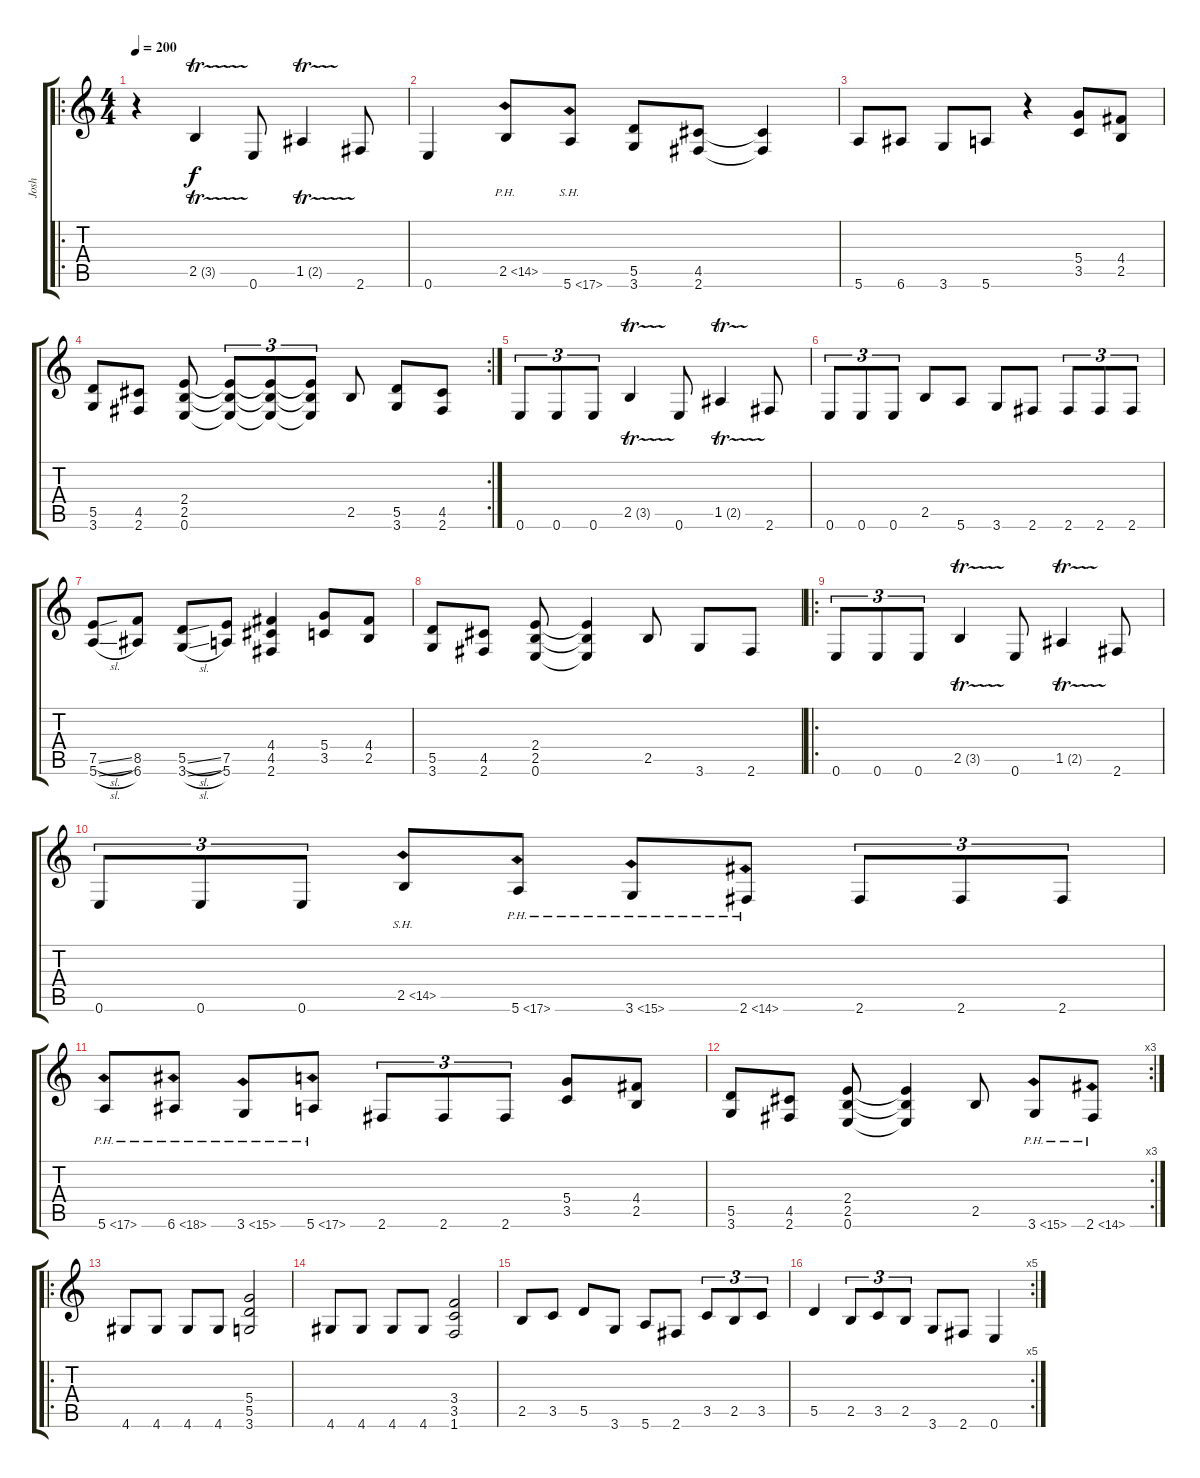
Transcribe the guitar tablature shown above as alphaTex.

\track ("Josh" "Josh") {instrument distortionguitar}
\staff {score tabs}
\tuning (E4 B3 G3 D3 A2 E2) {hide}
\ro
\ts (4 4)
\tempo 200
\clef g2
\ks c
r.4{dy f instrument distortionguitar} 2.5{tr (3 16)}.4 0.6.8 1.5{tr (2 16)}.4 2.6.8 |
0.6.4 2.5{ph 12}.8 5.6{sh 12}.8 (5.5 3.6).8 (4.5 2.6).8 (4.5{t} 2.6{t}).4 |
5.6.8 6.6.8 3.6.8 5.6.8 r.4 (5.4 3.5).8 (4.4 2.5).8 |
\rc 2
(5.5 3.6).8 (4.5 2.6).8 (2.4 2.5 0.6).8 (2.4{t} 2.5{t} 0.6{t}).8{tu (3 2)} (2.4{t} 2.5{t} 0.6{t}).8{tu (3 2)} (2.4{t} 2.5{t} 0.6{t}).8{tu (3 2)} 2.5.8 (5.5 3.6).8 (4.5 2.6).8 |
0.6.8{tu (3 2)} 0.6.8{tu (3 2)} 0.6.8{tu (3 2)} 2.5{tr (3 16)}.4 0.6.8 1.5{tr (2 16)}.4 2.6.8 |
0.6.8{tu (3 2)} 0.6.8{tu (3 2)} 0.6.8{tu (3 2)} 2.5.8 5.6.8 3.6.8 2.6.8 2.6.8{tu (3 2)} 2.6.8{tu (3 2)} 2.6.8{tu (3 2)} |
(7.5{sl} 5.6{sl}).8 (8.5 6.6).8 (5.5{sl} 3.6{sl}).8 (7.5 5.6).8 (4.4 4.5 2.6).4 (5.4 3.5).8 (4.4 2.5).8 |
(5.5 3.6).8 (4.5 2.6).8 (2.4 2.5 0.6).8 (2.4{t} 2.5{t} 0.6{t}).4 2.5.8 3.6.8 2.6.8 |
\ro
0.6.8{tu (3 2)} 0.6.8{tu (3 2)} 0.6.8{tu (3 2)} 2.5{tr (3 16)}.4 0.6.8 1.5{tr (2 16)}.4 2.6.8 |
0.6.8{tu (3 2)} 0.6.8{tu (3 2)} 0.6.8{tu (3 2)} 2.5{sh 12}.8 5.6{ph 12}.8 3.6{ph 12}.8 2.6{ph 12}.8 2.6.8{tu (3 2)} 2.6.8{tu (3 2)} 2.6.8{tu (3 2)} |
5.6{ph 12}.8 6.6{ph 12}.8 3.6{ph 12}.8 5.6{ph 12}.8 2.6.8{tu (3 2)} 2.6.8{tu (3 2)} 2.6.8{tu (3 2)} (5.4 3.5).8 (4.4 2.5).8 |
\rc 3
(5.5 3.6).8 (4.5 2.6).8 (2.4 2.5 0.6).8 (2.4{t} 2.5{t} 0.6{t}).4 2.5.8 3.6{ph 12}.8 2.6{ph 12}.8 |
\ro
4.6.8 4.6.8 4.6.8 4.6.8 (5.4 5.5 3.6).2 |
4.6.8 4.6.8 4.6.8 4.6.8 (3.4 3.5 1.6).2 |
2.5.8 3.5.8 5.5.8 3.6.8 5.6.8 2.6.8 3.5.8{tu (3 2)} 2.5.8{tu (3 2)} 3.5.8{tu (3 2)} |
\rc 5
5.5.4 2.5.8{tu (3 2)} 3.5.8{tu (3 2)} 2.5.8{tu (3 2)} 3.6.8 2.6.8 0.6.4
